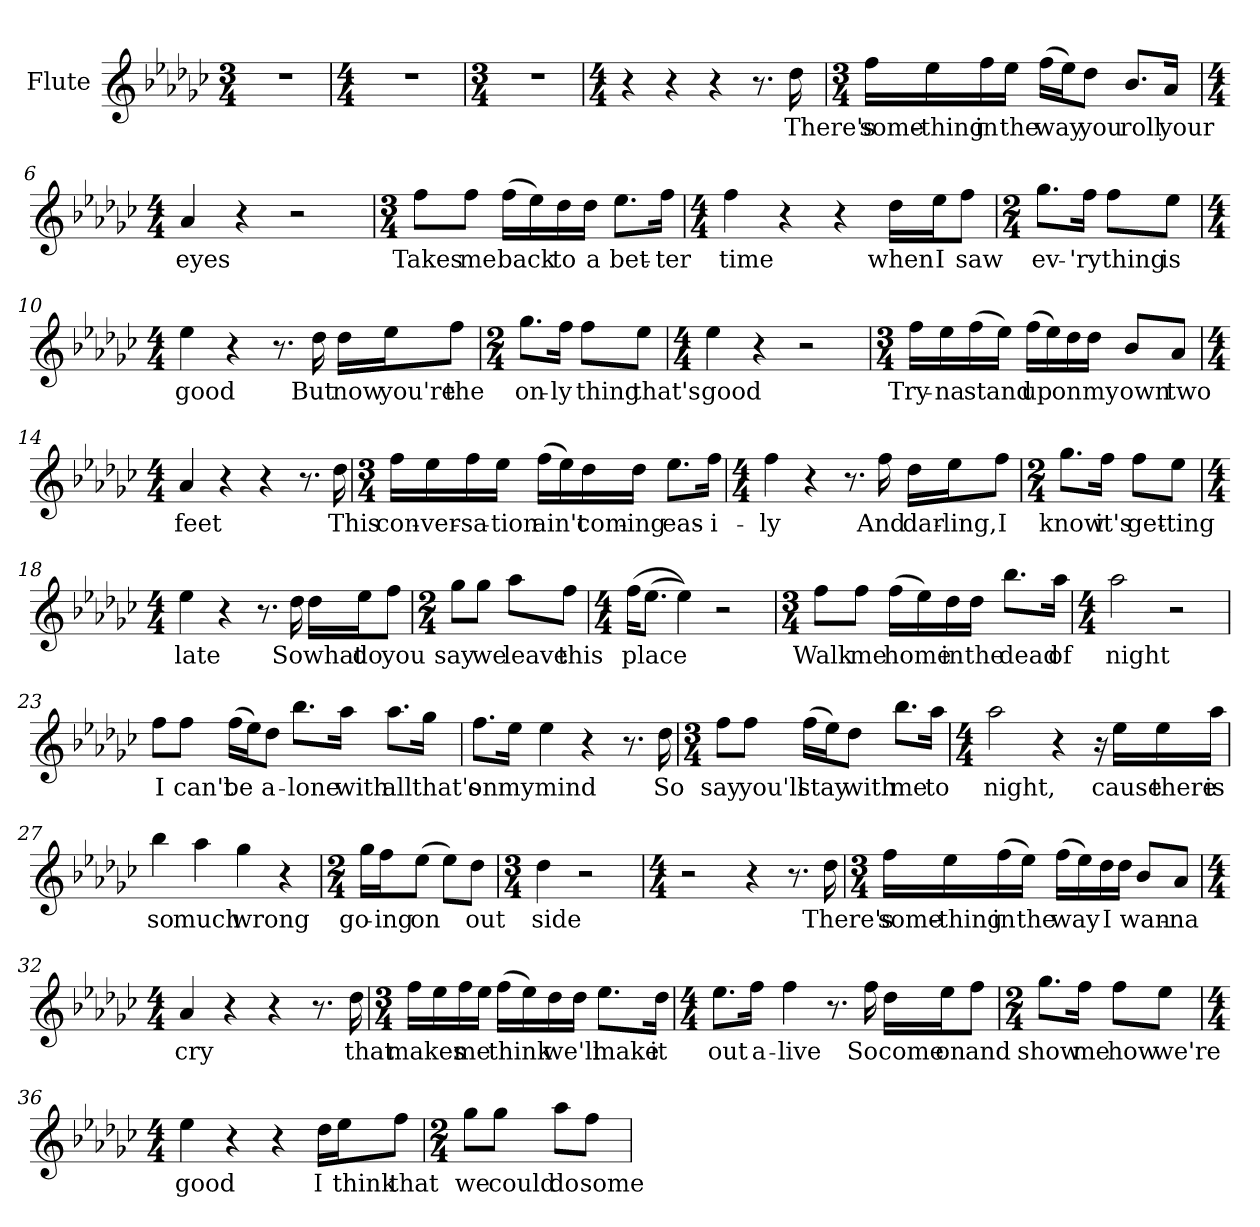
**kern	**text
*part1	*part1
*staff1	*staff1
*I"Flute	*
*I'Fl.	*
*clefG2	*
*k[b-e-a-d-g-c-]	*
*M3/4	*
*MM88	*
=1	=1
2.r	.
=2	=2
*M4/4	*
1r	.
=3	=3
*M3/4	*
2.r	.
=4	=4
*M4/4	*
4r	.
4r	.
4r	.
8.r	.
!	!LO:LY:b
16dd-\	There's
=5	=5
*M3/4	*
!	!LO:LY:b
16ff\LL	some-
!	!LO:LY:b
16ee-\	-thing
!	!LO:LY:b
16ff\	in
!	!LO:LY:b
16ee-\JJ	the
!	!LO:LY:b
(16ff\LL	way
16ee-\J)	.
!	!LO:LY:b
8dd-\J	you
!	!LO:LY:b
8.b-/L	roll
!	!LO:LY:b
16a-/Jk	your
!!LO:LB:g=z
=6	=6
*M4/4	*
!	!LO:LY:b
4a-/	eyes
4r	.
2r	.
=7	=7
*M3/4	*
!	!LO:LY:b
8ff\L	Takes
!	!LO:LY:b
8ff\J	me
!	!LO:LY:b
(16ff\LL	back
16ee-\)	.
!	!LO:LY:b
16dd-\	to
!	!LO:LY:b
16dd-\JJ	a
!	!LO:LY:b
8.ee-\L	bet-
!	!LO:LY:b
16ff\Jk	-ter
=8	=8
*M4/4	*
!	!LO:LY:b
4ff\	time
4r	.
4r	.
!	!LO:LY:b
16dd-\LL	when
!	!LO:LY:b
16ee-\J	I
!	!LO:LY:b
8ff\J	saw
=9	=9
*M2/4	*
!	!LO:LY:b
8.gg-\L	ev-
!	!LO:LY:b
16ff\Jk	-'ry
!	!LO:LY:b
8ff\L	thing
!	!LO:LY:b
8ee-\J	is
!!LO:LB:g=z
=10	=10
*M4/4	*
!	!LO:LY:b
4ee-\	good
4r	.
8.r	.
!	!LO:LY:b
16dd-\	But
!	!LO:LY:b
16dd-\LL	now
!	!LO:LY:b
16ee-\J	you're
!	!LO:LY:b
8ff\J	the
=11	=11
*M2/4	*
!	!LO:LY:b
8.gg-\L	on-
!	!LO:LY:b
16ff\Jk	-ly
!	!LO:LY:b
8ff\L	thing
!	!LO:LY:b
8ee-\J	that's
=12	=12
*M4/4	*
!	!LO:LY:b
4ee-\	good
4r	.
2r	.
!!LO:LB:g=z
=13	=13
*M3/4	*
!	!LO:LY:b
16ff\LL	Try-
!	!LO:LY:b
16ee-\	-na
!	!LO:LY:b
(16ff\	stand
16ee-\JJ)	.
!	!LO:LY:b
(16ff\LL	up
16ee-\)	.
!	!LO:LY:b
16dd-\	on
!	!LO:LY:b
16dd-\JJ	my
!	!LO:LY:b
8b-/L	own
!	!LO:LY:b
8a-/J	two
=14	=14
*M4/4	*
!	!LO:LY:b
4a-/	feet
4r	.
4r	.
8.r	.
!	!LO:LY:b
16dd-\	This
!!LO:LB:g=z
=15	=15
*M3/4	*
!	!LO:LY:b
16ff\LL	con-
!	!LO:LY:b
16ee-\	-ver-
!	!LO:LY:b
16ff\	-sa-
!	!LO:LY:b
16ee-\JJ	-tion
!	!LO:LY:b
(16ff\LL	ain't
16ee-\)	.
!	!LO:LY:b
16dd-\	com-
!	!LO:LY:b
16dd-\JJ	-ing
!	!LO:LY:b
8.ee-\L	eas-
!	!LO:LY:b
16ff\Jk	-i-
=16	=16
*M4/4	*
!	!LO:LY:b
4ff\	-ly
4r	.
8.r	.
!	!LO:LY:b
16ff\	And
!	!LO:LY:b
16dd-\LL	dar-
!	!LO:LY:b
16ee-\J	-ling,
!	!LO:LY:b
8ff\J	I
=17	=17
*M2/4	*
!	!LO:LY:b
8.gg-\L	know
!	!LO:LY:b
16ff\Jk	it's
!	!LO:LY:b
8ff\L	get-
!	!LO:LY:b
8ee-\J	-ting
!!LO:LB:g=z
=18	=18
*M4/4	*
!	!LO:LY:b
4ee-\	late
4r	.
8.r	.
!	!LO:LY:b
16dd-\	So
!	!LO:LY:b
16dd-\LL	what
!	!LO:LY:b
16ee-\J	do
!	!LO:LY:b
8ff\J	you
=19	=19
*M2/4	*
!	!LO:LY:b
8gg-\L	say
!	!LO:LY:b
8gg-\J	we
!	!LO:LY:b
8aa-\L	leave
!	!LO:LY:b
8ff\J	this
=20	=20
*M4/4	*
!	!LO:LY:b
(16ff\KL	place
(8.ee-\J	.
4ee-\))	.
2r	.
!!LO:LB:g=z
=21	=21
*M3/4	*
!	!LO:LY:b
8ff\L	Walk
!	!LO:LY:b
8ff\J	me
!	!LO:LY:b
(16ff\LL	home
16ee-\)	.
!	!LO:LY:b
16dd-\	in
!	!LO:LY:b
16dd-\JJ	the
!	!LO:LY:b
8.bb-\L	dead
!	!LO:LY:b
16aa-\Jk	of
=22	=22
*M4/4	*
!	!LO:LY:b
2aa-\	night
2r	.
=23	=23
!	!LO:LY:b
8ff\L	I
!	!LO:LY:b
8ff\J	can't
!	!LO:LY:b
(16ff\LL	be
16ee-\J)	.
!	!LO:LY:b
8dd-\J	a-
!	!LO:LY:b
8.bb-\L	-lone
!	!LO:LY:b
16aa-\Jk	with
!	!LO:LY:b
8.aa-\L	all
!	!LO:LY:b
16gg-\Jk	that's
!!LO:LB:g=z
=24	=24
!	!LO:LY:b
8.ff\L	on
!	!LO:LY:b
16ee-\Jk	my
!	!LO:LY:b
4ee-\	mind
4r	.
8.r	.
!	!LO:LY:b
16dd-\	So
=25	=25
*M3/4	*
!	!LO:LY:b
8ff\L	say
!	!LO:LY:b
8ff\J	you'll
!	!LO:LY:b
(16ff\LL	stay
16ee-\J)	.
!	!LO:LY:b
8dd-\J	with
!	!LO:LY:b
8.bb-\L	me
!	!LO:LY:b
16aa-\Jk	to
=26	=26
*M4/4	*
!	!LO:LY:b
2aa-\	night,
4r	.
16r	.
!	!LO:LY:b
16ee-\LL	cause
!	!LO:LY:b
16ee-\	there
!	!LO:LY:b
16aa-\JJ	is
!!LO:LB:g=z
=27	=27
!	!LO:LY:b
4bb-\	so
!	!LO:LY:b
4aa-\	much
!	!LO:LY:b
4gg-\	wrong
4r	.
=28	=28
*M2/4	*
!	!LO:LY:b
16gg-\LL	go-
!	!LO:LY:b
16ff\J	-ing
!	!LO:LY:b
(8ee-\J	on
8ee-\L)	.
!	!LO:LY:b
8dd-\J	out
=29	=29
*M3/4	*
!	!LO:LY:b
4dd-\	side
2r	.
=30	=30
*M4/4	*
2r	.
4r	.
8.r	.
!	!LO:LY:b
16dd-\	There's
!!LO:PB:g=z
=31	=31
*M3/4	*
!	!LO:LY:b
16ff\LL	some-
!	!LO:LY:b
16ee-\	-thing
!	!LO:LY:b
(16ff\	in
!	!LO:LY:b
16ee-\JJ)	the
!	!LO:LY:b
(16ff\LL	way
16ee-\)	.
!	!LO:LY:b
16dd-\	I
16dd-\JJ	.
!	!LO:LY:b
8b-/L	wan-
!	!LO:LY:b
8a-/J	-na
=32	=32
*M4/4	*
!	!LO:LY:b
4a-/	cry
4r	.
4r	.
8.r	.
!	!LO:LY:b
16dd-\	that
!!LO:LB:g=z
=33	=33
*M3/4	*
!	!LO:LY:b
16ff\LL	makes
16ee-\	.
!	!LO:LY:b
16ff\	me
16ee-\JJ	.
!	!LO:LY:b
(16ff\LL	think
16ee-\)	.
!	!LO:LY:b
16dd-\	we'll
16dd-\JJ	.
!	!LO:LY:b
8.ee-\L	make
!	!LO:LY:b
16dd-\Jk	it
=34	=34
*M4/4	*
!	!LO:LY:b
8.ee-\L	out
!	!LO:LY:b
16ff\Jk	a-
!	!LO:LY:b
4ff\	-live
8.r	.
!	!LO:LY:b
16ff\	So
!	!LO:LY:b
16dd-\LL	come
!	!LO:LY:b
16ee-\J	on
!	!LO:LY:b
8ff\J	and
!!LO:LB:g=z
=35	=35
*M2/4	*
!	!LO:LY:b
8.gg-\L	show
!	!LO:LY:b
16ff\Jk	me
!	!LO:LY:b
8ff\L	how
!	!LO:LY:b
8ee-\J	we're
=36	=36
*M4/4	*
!	!LO:LY:b
4ee-\	good
4r	.
4r	.
!	!LO:LY:b
16dd-\LL	I
!	!LO:LY:b
16ee-\J	think
!	!LO:LY:b
8ff\J	that
=37	=37
*M2/4	*
!	!LO:LY:b
8gg-\L	we
!	!LO:LY:b
8gg-\J	could
!	!LO:LY:b
8aa-\L	do
!	!LO:LY:b
8ff\J	some
=	=
*-	*-
